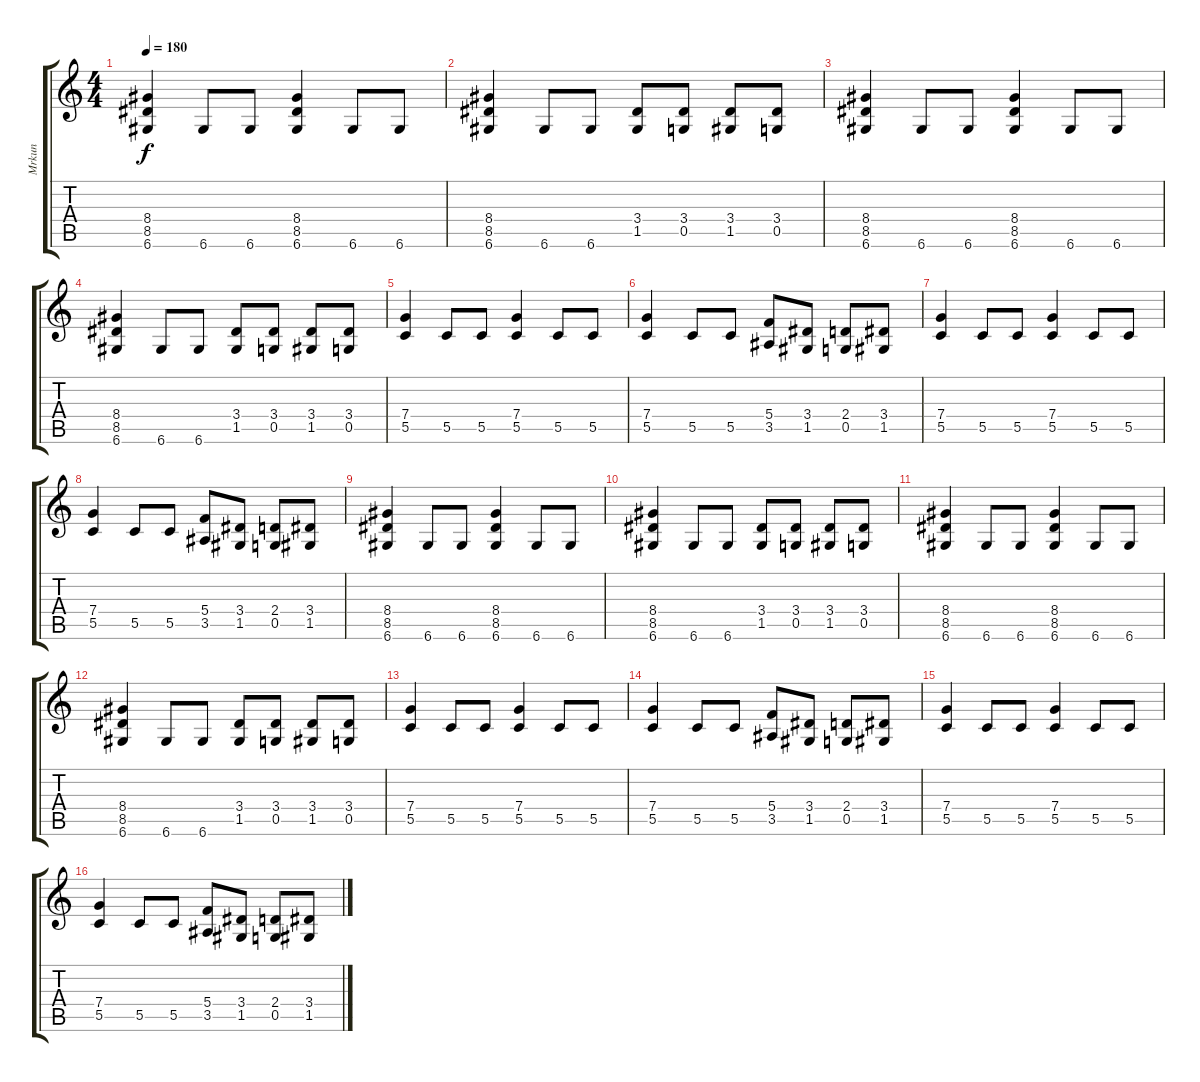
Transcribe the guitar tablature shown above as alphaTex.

\track ("Mrkun" "Mrkun") {instrument distortionguitar}
\staff {score tabs}
\tuning (D4 A3 F3 C3 G2 D2) {hide}
\ts (4 4)
\tempo 180
\clef g2
\ks c
(8.4 8.5 6.6).4{dy f} 6.6.8 6.6.8 (8.4 8.5 6.6).4 6.6.8 6.6.8 |
(8.4 8.5 6.6).4 6.6.8 6.6.8 (3.4 1.5).8 (3.4 0.5).8 (3.4 1.5).8 (3.4 0.5).8 |
(8.4 8.5 6.6).4 6.6.8 6.6.8 (8.4 8.5 6.6).4 6.6.8 6.6.8 |
(8.4 8.5 6.6).4 6.6.8 6.6.8 (3.4 1.5).8 (3.4 0.5).8 (3.4 1.5).8 (3.4 0.5).8 |
(7.4 5.5).4 5.5.8 5.5.8 (7.4 5.5).4 5.5.8 5.5.8 |
(7.4 5.5).4 5.5.8 5.5.8 (5.4 3.5).8 (3.4 1.5).8 (2.4 0.5).8 (3.4 1.5).8 |
(7.4 5.5).4 5.5.8 5.5.8 (7.4 5.5).4 5.5.8 5.5.8 |
(7.4 5.5).4 5.5.8 5.5.8 (5.4 3.5).8 (3.4 1.5).8 (2.4 0.5).8 (3.4 1.5).8 |
(8.4 8.5 6.6).4 6.6.8 6.6.8 (8.4 8.5 6.6).4 6.6.8 6.6.8 |
(8.4 8.5 6.6).4 6.6.8 6.6.8 (3.4 1.5).8 (3.4 0.5).8 (3.4 1.5).8 (3.4 0.5).8 |
(8.4 8.5 6.6).4 6.6.8 6.6.8 (8.4 8.5 6.6).4 6.6.8 6.6.8 |
(8.4 8.5 6.6).4 6.6.8 6.6.8 (3.4 1.5).8 (3.4 0.5).8 (3.4 1.5).8 (3.4 0.5).8 |
(7.4 5.5).4 5.5.8 5.5.8 (7.4 5.5).4 5.5.8 5.5.8 |
(7.4 5.5).4 5.5.8 5.5.8 (5.4 3.5).8 (3.4 1.5).8 (2.4 0.5).8 (3.4 1.5).8 |
(7.4 5.5).4 5.5.8 5.5.8 (7.4 5.5).4 5.5.8 5.5.8 |
(7.4 5.5).4 5.5.8 5.5.8 (5.4 3.5).8 (3.4 1.5).8 (2.4 0.5).8 (3.4 1.5).8
